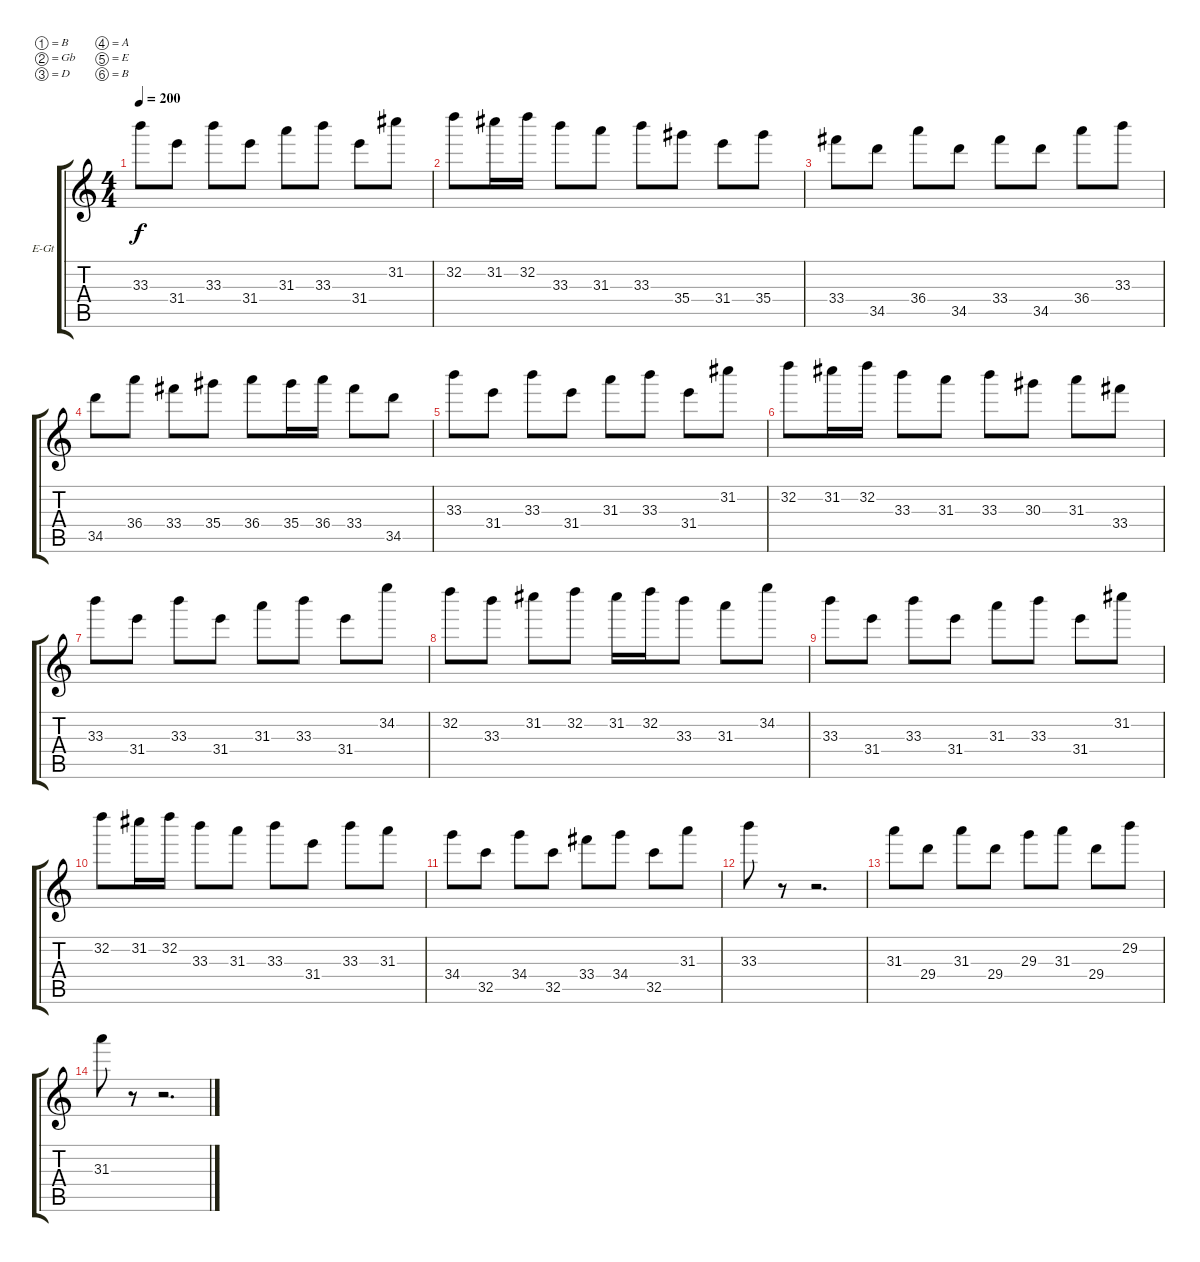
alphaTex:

\defaultSystemsLayout 4
\bracketExtendMode groupsimilarinstruments
\firstSystemTrackNameOrientation horizontal
\otherSystemsTrackNameOrientation horizontal
\track ("Flute 2" "E-Gt") {instrument electricguitarclean}
\staff {score tabs}
\tuning (B3 Gb3 D3 A2 E2 B1)
\ts (4 4)
\tempo 200
\clef g2
\ks c
33.3.8{dy f} 31.4.8 33.3.8 31.4.8 31.3.8 33.3.8 31.4.8 31.2.8 |
32.2.8 31.2.16 32.2.16 33.3.8 31.3.8 33.3.8 35.4.8 31.4.8 35.4.8 |
33.4.8 34.5.8 36.4.8 34.5.8 33.4.8 34.5.8 36.4.8 33.3.8 |
34.5.8 36.4.8 33.4.8 35.4.8 36.4.8 35.4.16 36.4.16 33.4.8 34.5.8 |
33.3.8 31.4.8 33.3.8 31.4.8 31.3.8 33.3.8 31.4.8 31.2.8 |
32.2.8 31.2.16 32.2.16 33.3.8 31.3.8 33.3.8 30.3.8 31.3.8 33.4.8 |
33.3.8 31.4.8 33.3.8 31.4.8 31.3.8 33.3.8 31.4.8 34.2.8 |
32.2.8 33.3.8 31.2.8 32.2.8 31.2.16 32.2.16 33.3.8 31.3.8 34.2.8 |
33.3.8 31.4.8 33.3.8 31.4.8 31.3.8 33.3.8 31.4.8 31.2.8 |
32.2.8 31.2.16 32.2.16 33.3.8 31.3.8 33.3.8 31.4.8 33.3.8 31.3.8 |
34.4.8 32.5.8 34.4.8 32.5.8 33.4.8 34.4.8 32.5.8 31.3.8 |
33.3.8 r.8 r.2{d} |
31.3.8 29.4.8 31.3.8 29.4.8 29.3.8 31.3.8 29.4.8 29.2.8 |
31.3.8 r.8 r.2{d}
